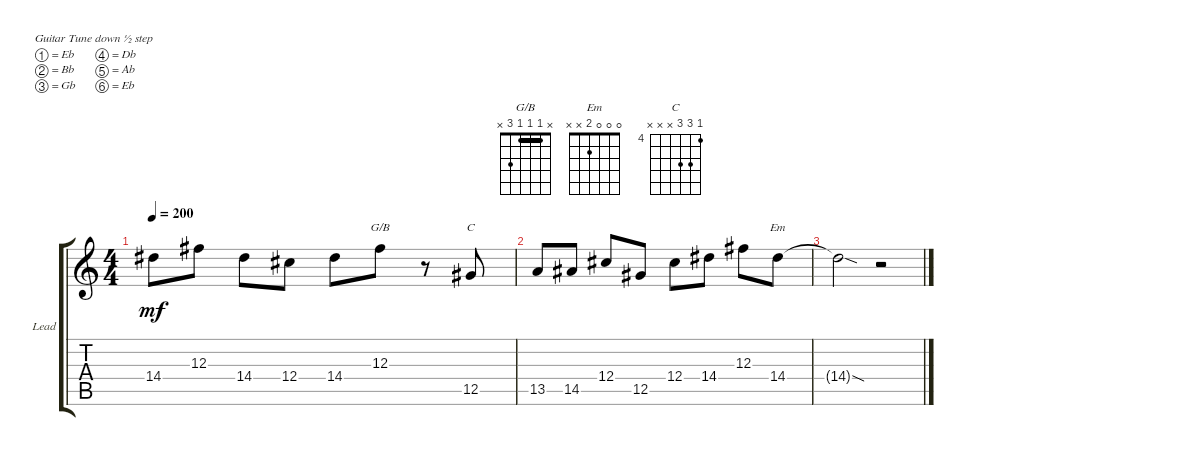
\defaultSystemsLayout 4
\bracketExtendMode groupsimilarinstruments
\firstSystemTrackNameOrientation horizontal
\otherSystemsTrackNameOrientation horizontal
\track ("Lead" "Lead") {multiBarRest instrument overdrivenguitar}
\staff {score tabs}
\tuning (Eb4 Bb3 Gb3 Db3 Ab2 Eb2)
\chord ("G/B" x 1 1 1 3 x) {barre (1 1)}
\chord ("Em" 0 0 0 2 x x)
\chord ("C" 4 6 6 x x x) {firstfret 4}
\ts (4 4)
\tempo 200
\clef g2
\scale
0.498616
\ks c
14.4.8{dy mf} 12.3.8 14.4.8 12.4.8 14.4.8 12.3.8{ch "G/B"} r.8 12.5.8{ch "C"} |
\scale
0.50138 13.5.8 14.5.8 12.4.8 12.5.8 12.4.8 14.4.8 12.3.8 14.4.8{ch "Em"} |
14.4{sod t}.2 r.2
